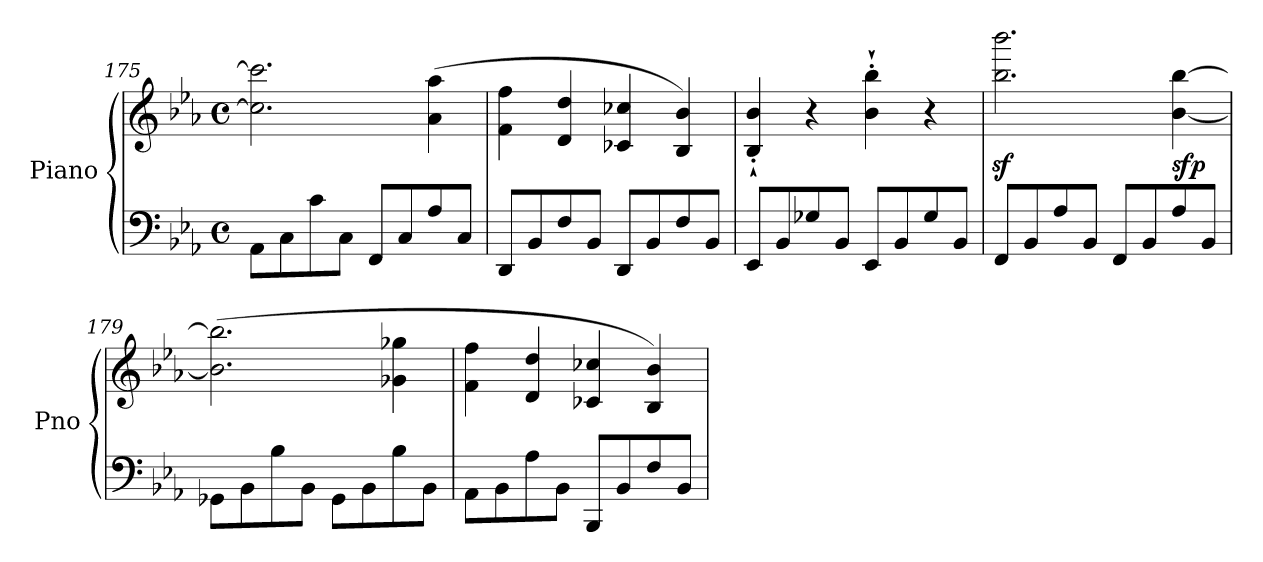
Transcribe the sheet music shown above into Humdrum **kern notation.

**kern	**kern	**dynam
*part1	*part1	*part1
*staff2	*staff1	*staff1/2
*I"Piano	*	*
*I'Pno	*	*
*clefF4	*clefG2	*
*k[b-e-a-]	*k[b-e-a-]	*
*M4/4	*M4/4	*
*met(c)	*met(c)	*
=175	=175	=175
8AA-\L	2.cc\] 2.ccc\]	.
8C\	.	.
8c\	.	.
8C\J	.	.
8FF/L	.	.
8C/	.	.
8A-/	(>4a-\ 4aa-\	.
8C/J	.	.
!!LO:PB:g=z
=176	=176	=176
8DD/L	4f\ 4ff\	.
8BB-/	.	.
8F/	4d/ 4dd/	.
8BB-/J	.	.
8DD/L	4c-X/ 4cc-X/	.
8BB-/	.	.
8F/	4B-/ 4b-/)	.
8BB-/J	.	.
=177	=177	=177
!	!	!LO:DY:b
8EE-/L	4B-/'` 4b-/'`	other-dynamics
8BB-/	.	.
8G-X/	4r	.
8BB-/J	.	.
8EE-/L	4b-\'` 4bb-\'`	.
8BB-/	.	.
8G-/	4r	.
8BB-/J	.	.
=178	=178	=178
8FF/L	2.bb-\z< 2.bbb-\z<	.
8BB-/	.	.
8A-/	.	.
8BB-/J	.	.
8FF/L	.	.
8BB-/	.	.
!	!	!LO:DY:b
8A-/	[4b-\ [4bb-\	sfp
8BB-/J	.	.
=179	=179	=179
8GG-X\L	(>2.b-\] 2.bb-\]	.
8BB-\	.	.
8B-\	.	.
8BB-\J	.	.
8GG-\L	.	.
8BB-\	.	.
8B-\	4g-X\ 4gg-X\	.
8BB-\J	.	.
=180	=180	=180
8AA-\L	4f\ 4ff\	.
8BB-\	.	.
8A-\	4d/ 4dd/	.
8BB-\J	.	.
8BBB-/L	4c-X/ 4cc-X/	.
8BB-/	.	.
8F/	4B-/ 4b-/)	.
8BB-/J	.	.
=	=	=
*-	*-	*-
